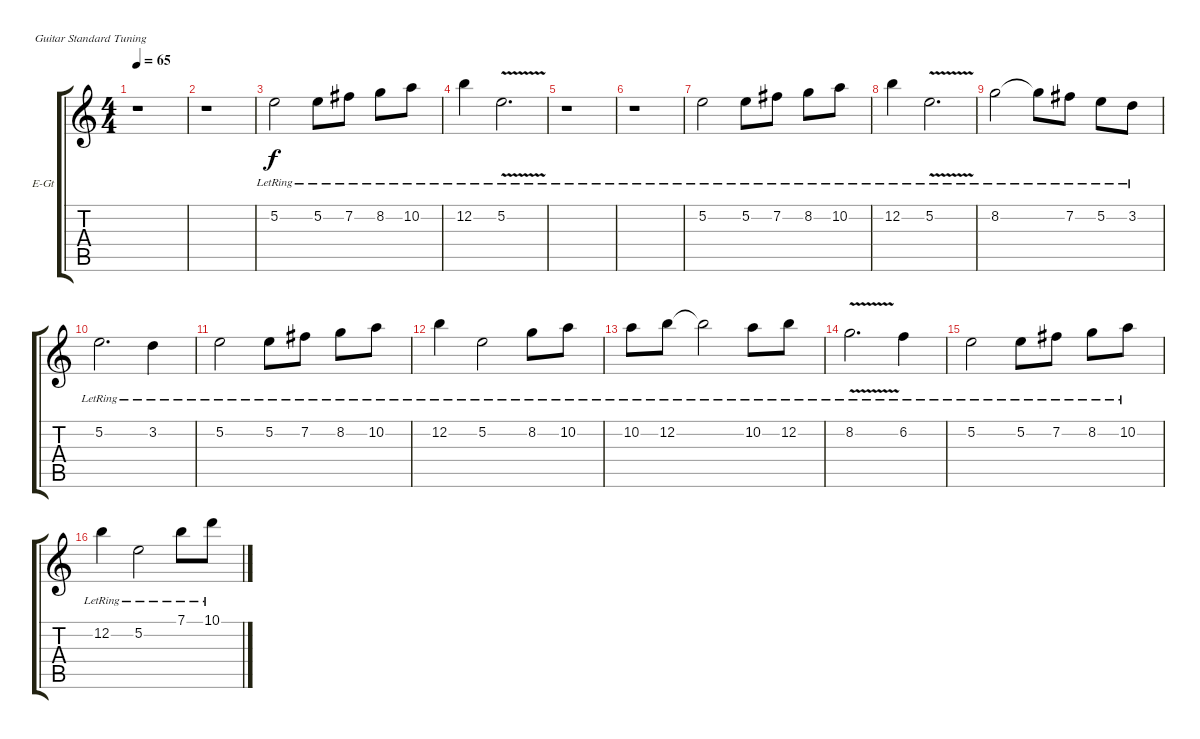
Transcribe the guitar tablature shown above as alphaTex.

\bracketExtendMode groupsimilarinstruments
\firstSystemTrackNameOrientation horizontal
\otherSystemsTrackNameOrientation horizontal
\track ("Electric Guitar 1" "E-Gt") {instrument electricguitarclean}
\staff {score tabs}
\tuning (E4 B3 G3 D3 A2 E2)
\ts (4 4)
\tempo 65
\clef g2
\ks c
r.1{dy f} |
r.1 |
5.2{lr}.2 5.2{lr}.8 7.2{lr}.8 8.2{lr}.8 10.2{lr}.8 |
12.2{lr}.4 5.2{v lr}.2{d} |
r.1 |
r.1 |
5.2{lr}.2 5.2{lr}.8 7.2{lr}.8 8.2{lr}.8 10.2{lr}.8 |
12.2{lr}.4 5.2{v lr}.2{d} |
8.2{lr}.2 8.2{lr t}.8 7.2{lr}.8 5.2{lr}.8 3.2{lr}.8 |
5.2{lr}.2{d} 3.2{lr}.4 |
5.2{lr}.2 5.2{lr}.8 7.2{lr}.8 8.2{lr}.8 10.2{lr}.8 |
12.2{lr}.4 5.2{lr}.2 8.2{lr}.8 10.2{lr}.8 |
10.2{lr}.8 12.2{lr}.8 12.2{lr t}.2 10.2{lr}.8 12.2{lr}.8 |
8.2{v lr}.2{d} 6.2{lr}.4 |
5.2{lr}.2 5.2{lr}.8 7.2{lr}.8 8.2{lr}.8 10.2{lr}.8 |
12.2{lr}.4 5.2{lr}.2 7.1{lr}.8 10.1{lr}.8
